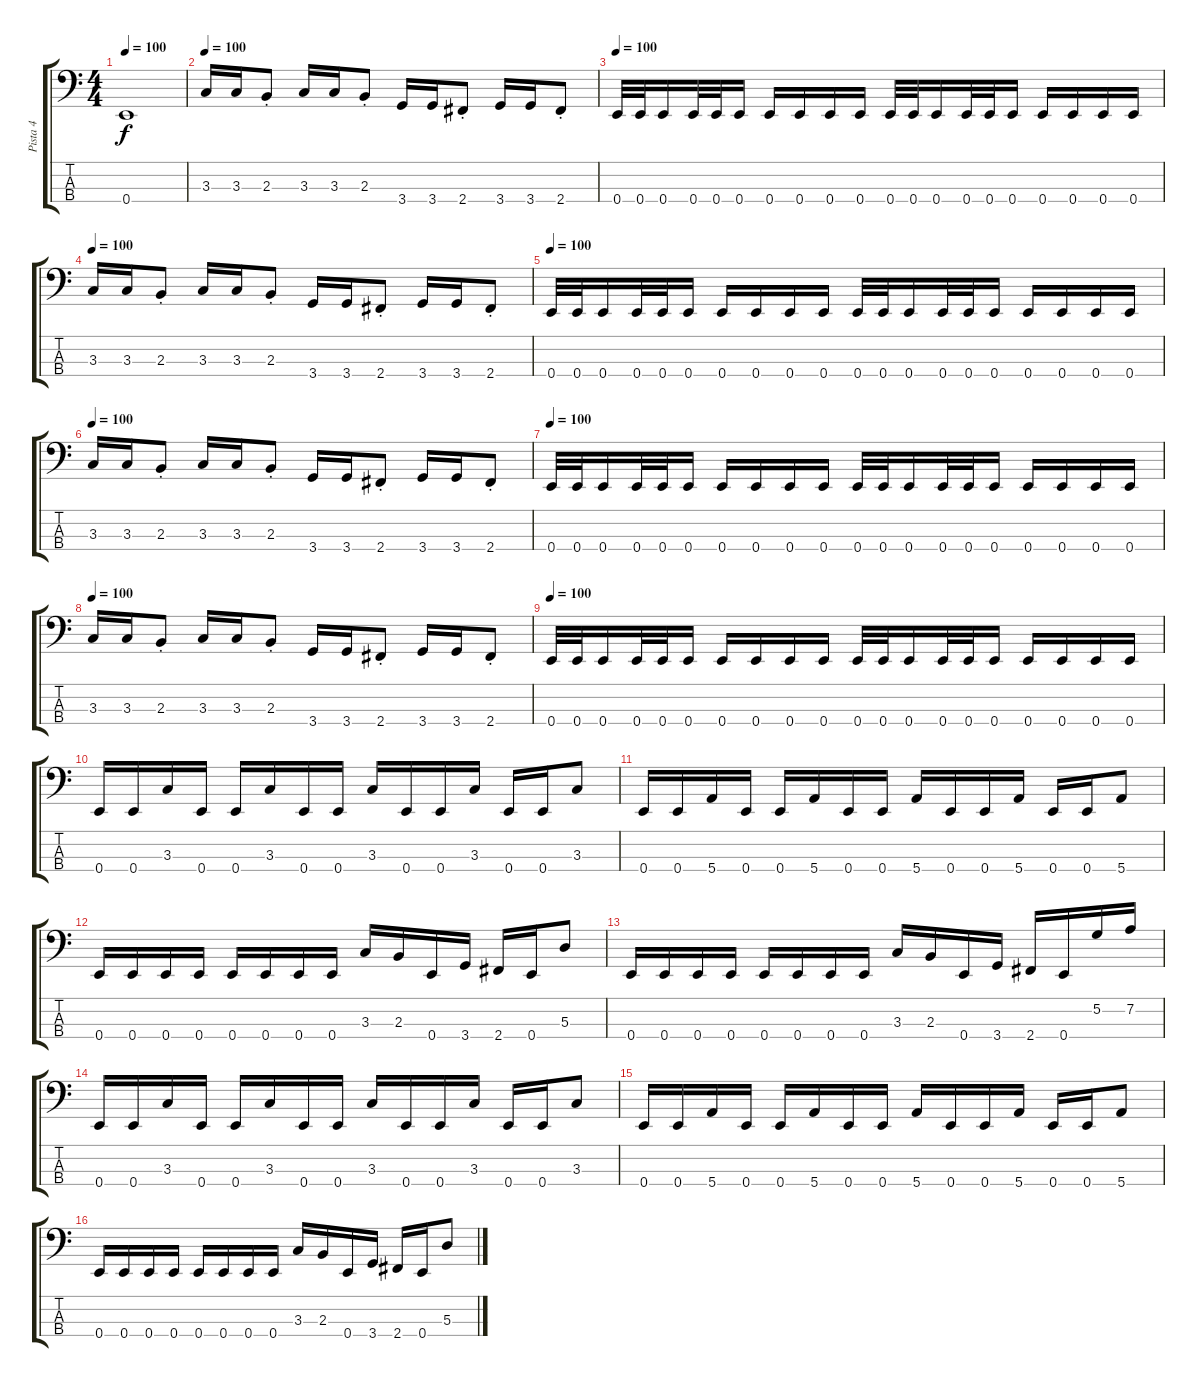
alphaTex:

\track ("Pista 4" "Pista 4") {instrument electricbassfinger}
\staff {score tabs}
\tuning (G2 D2 A1 E1) {hide}
\ts (4 4)
\tempo 100
\clef f4
\ks c
0.4.1{dy f} |
\tempo 100
3.3.16 3.3.16 2.3{st}.8 3.3.16 3.3.16 2.3{st}.8 3.4.16 3.4.16 2.4{st}.8 3.4.16 3.4.16 2.4{st}.8 |
\tempo 100
0.4.32 0.4.32 0.4.16 0.4.32 0.4.32 0.4.16 0.4.16 0.4.16 0.4.16 0.4.16 0.4.32 0.4.32 0.4.16 0.4.32 0.4.32 0.4.16 0.4.16 0.4.16 0.4.16 0.4.16 |
\tempo 100
3.3.16 3.3.16 2.3{st}.8 3.3.16 3.3.16 2.3{st}.8 3.4.16 3.4.16 2.4{st}.8 3.4.16 3.4.16 2.4{st}.8 |
\tempo 100
0.4.32 0.4.32 0.4.16 0.4.32 0.4.32 0.4.16 0.4.16 0.4.16 0.4.16 0.4.16 0.4.32 0.4.32 0.4.16 0.4.32 0.4.32 0.4.16 0.4.16 0.4.16 0.4.16 0.4.16 |
\tempo 100
3.3.16 3.3.16 2.3{st}.8 3.3.16 3.3.16 2.3{st}.8 3.4.16 3.4.16 2.4{st}.8 3.4.16 3.4.16 2.4{st}.8 |
\tempo 100
0.4.32 0.4.32 0.4.16 0.4.32 0.4.32 0.4.16 0.4.16 0.4.16 0.4.16 0.4.16 0.4.32 0.4.32 0.4.16 0.4.32 0.4.32 0.4.16 0.4.16 0.4.16 0.4.16 0.4.16 |
\tempo 100
3.3.16 3.3.16 2.3{st}.8 3.3.16 3.3.16 2.3{st}.8 3.4.16 3.4.16 2.4{st}.8 3.4.16 3.4.16 2.4{st}.8 |
\tempo 100
0.4.32 0.4.32 0.4.16 0.4.32 0.4.32 0.4.16 0.4.16 0.4.16 0.4.16 0.4.16 0.4.32 0.4.32 0.4.16 0.4.32 0.4.32 0.4.16 0.4.16 0.4.16 0.4.16 0.4.16 |
0.4.16 0.4.16 3.3.16 0.4.16 0.4.16 3.3.16 0.4.16 0.4.16 3.3.16 0.4.16 0.4.16 3.3.16 0.4.16 0.4.16 3.3.8 |
0.4.16 0.4.16 5.4.16 0.4.16 0.4.16 5.4.16 0.4.16 0.4.16 5.4.16 0.4.16 0.4.16 5.4.16 0.4.16 0.4.16 5.4.8 |
0.4.16 0.4.16 0.4.16 0.4.16 0.4.16 0.4.16 0.4.16 0.4.16 3.3.16 2.3.16 0.4.16 3.4.16 2.4.16 0.4.16 5.3.8 |
0.4.16 0.4.16 0.4.16 0.4.16 0.4.16 0.4.16 0.4.16 0.4.16 3.3.16 2.3.16 0.4.16 3.4.16 2.4.16 0.4.16 5.2.16 7.2.16 |
0.4.16 0.4.16 3.3.16 0.4.16 0.4.16 3.3.16 0.4.16 0.4.16 3.3.16 0.4.16 0.4.16 3.3.16 0.4.16 0.4.16 3.3.8 |
0.4.16 0.4.16 5.4.16 0.4.16 0.4.16 5.4.16 0.4.16 0.4.16 5.4.16 0.4.16 0.4.16 5.4.16 0.4.16 0.4.16 5.4.8 |
0.4.16 0.4.16 0.4.16 0.4.16 0.4.16 0.4.16 0.4.16 0.4.16 3.3.16 2.3.16 0.4.16 3.4.16 2.4.16 0.4.16 5.3.8
